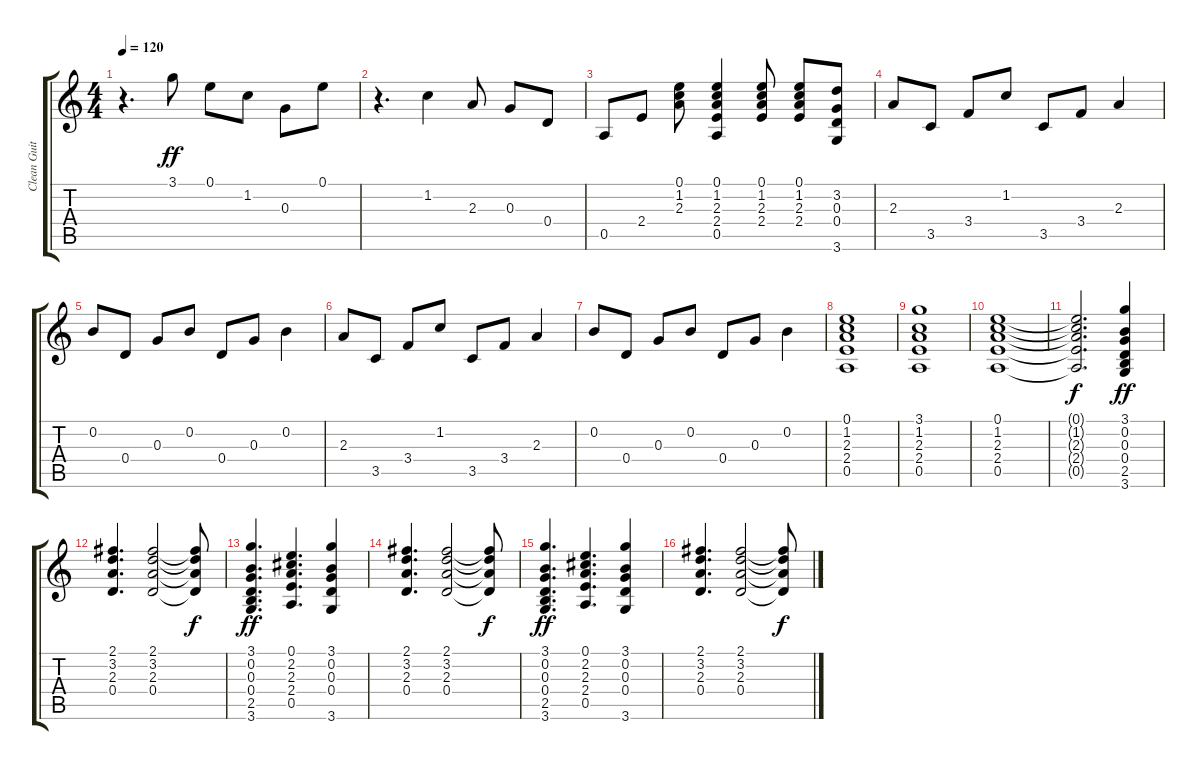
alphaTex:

\track ("Clean Guitar 2" "Clean Guit") {instrument electricguitarclean}
\staff {score tabs}
\tuning (E4 B3 G3 D3 A2 E2) {hide}
\ts (4 4)
\tempo 120
\clef g2
\ks c
r.4{d dy f} 3.1.8{dy ff} 0.1.8 1.2.8 0.3.8 0.1.8 |
r.4{d} 1.2.4 2.3.8 0.3.8 0.4.8 |
0.5.8 2.4.8 (0.1 1.2 2.3).8 (0.1 1.2 2.3 2.4 0.5).4 (0.1 1.2 2.3 2.4).8 (0.1 1.2 2.3 2.4).8 (3.2 0.3 0.4 3.6).8 |
2.3.8 3.5.8 3.4.8 1.2.8 3.5.8 3.4.8 2.3.4 |
0.2.8 0.4.8 0.3.8 0.2.8 0.4.8 0.3.8 0.2.4 |
2.3.8 3.5.8 3.4.8 1.2.8 3.5.8 3.4.8 2.3.4 |
0.2.8 0.4.8 0.3.8 0.2.8 0.4.8 0.3.8 0.2.4 |
(0.1 1.2 2.3 2.4 0.5).1 |
(3.1 1.2 2.3 2.4 0.5).1 |
(0.1 1.2 2.3 2.4 0.5).1 |
(0.1{t} 1.2{t} 2.3{t} 2.4{t} 0.5{t}).2{d dy f} (3.1 0.2 0.3 0.4 2.5 3.6).4{dy ff} |
(2.1 3.2 2.3 0.4).4{d} (2.1 3.2 2.3 0.4).2 (2.1{t} 3.2{t} 2.3{t} 0.4{t}).8{dy f} |
(3.1 0.2 0.3 0.4 2.5 3.6).4{d dy ff} (0.1 2.2 2.3 2.4 0.5).4{d} (3.1 0.2 0.3 0.4 3.6).4 |
(2.1 3.2 2.3 0.4).4{d} (2.1 3.2 2.3 0.4).2 (2.1{t} 3.2{t} 2.3{t} 0.4{t}).8{dy f} |
(3.1 0.2 0.3 0.4 2.5 3.6).4{d dy ff} (0.1 2.2 2.3 2.4 0.5).4{d} (3.1 0.2 0.3 0.4 3.6).4 |
(2.1 3.2 2.3 0.4).4{d} (2.1 3.2 2.3 0.4).2 (2.1{t} 3.2{t} 2.3{t} 0.4{t}).8{dy f}
